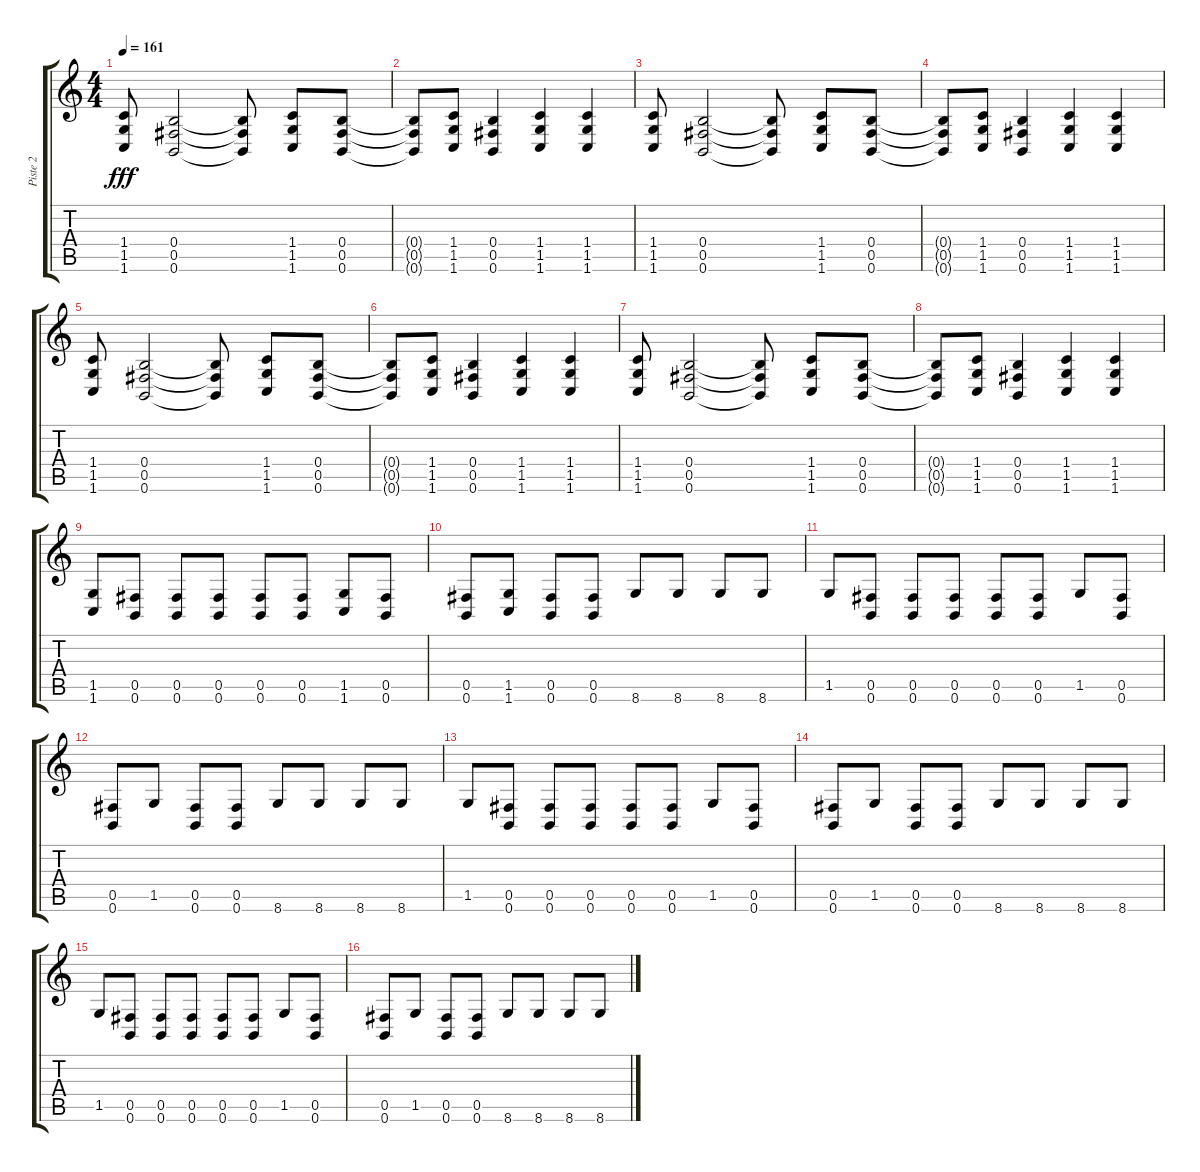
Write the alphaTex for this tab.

\track ("Piste 2" "Piste 2") {instrument distortionguitar}
\staff {score tabs}
\tuning (Db4 Ab3 E3 B2 Gb2 B1) {hide}
\ts (4 4)
\tempo 161
\clef g2
\ks c
(1.4 1.5 1.6).8{dy fff} (0.4 0.5 0.6).2 (0.4{t} 0.5{t} 0.6{t}).8 (1.4 1.5 1.6).8 (0.4 0.5 0.6).8 |
(0.4{t} 0.5{t} 0.6{t}).8 (1.4 1.5 1.6).8 (0.4 0.5 0.6).4 (1.4 1.5 1.6).4 (1.4 1.5 1.6).4 |
(1.4 1.5 1.6).8 (0.4 0.5 0.6).2 (0.4{t} 0.5{t} 0.6{t}).8 (1.4 1.5 1.6).8 (0.4 0.5 0.6).8 |
(0.4{t} 0.5{t} 0.6{t}).8 (1.4 1.5 1.6).8 (0.4 0.5 0.6).4 (1.4 1.5 1.6).4 (1.4 1.5 1.6).4 |
(1.4 1.5 1.6).8 (0.4 0.5 0.6).2 (0.4{t} 0.5{t} 0.6{t}).8 (1.4 1.5 1.6).8 (0.4 0.5 0.6).8 |
(0.4{t} 0.5{t} 0.6{t}).8 (1.4 1.5 1.6).8 (0.4 0.5 0.6).4 (1.4 1.5 1.6).4 (1.4 1.5 1.6).4 |
(1.4 1.5 1.6).8 (0.4 0.5 0.6).2 (0.4{t} 0.5{t} 0.6{t}).8 (1.4 1.5 1.6).8 (0.4 0.5 0.6).8 |
(0.4{t} 0.5{t} 0.6{t}).8 (1.4 1.5 1.6).8 (0.4 0.5 0.6).4 (1.4 1.5 1.6).4 (1.4 1.5 1.6).4 |
(1.5 1.6).8 (0.5 0.6).8 (0.5 0.6).8 (0.5 0.6).8 (0.5 0.6).8 (0.5 0.6).8 (1.5 1.6).8 (0.5 0.6).8 |
(0.5 0.6).8 (1.5 1.6).8 (0.5 0.6).8 (0.5 0.6).8 8.6.8 8.6.8 8.6.8 8.6.8 |
1.5.8 (0.5 0.6).8 (0.5 0.6).8 (0.5 0.6).8 (0.5 0.6).8 (0.5 0.6).8 1.5.8 (0.5 0.6).8 |
(0.5 0.6).8 1.5.8 (0.5 0.6).8 (0.5 0.6).8 8.6.8 8.6.8 8.6.8 8.6.8 |
1.5.8 (0.5 0.6).8 (0.5 0.6).8 (0.5 0.6).8 (0.5 0.6).8 (0.5 0.6).8 1.5.8 (0.5 0.6).8 |
(0.5 0.6).8 1.5.8 (0.5 0.6).8 (0.5 0.6).8 8.6.8 8.6.8 8.6.8 8.6.8 |
1.5.8 (0.5 0.6).8 (0.5 0.6).8 (0.5 0.6).8 (0.5 0.6).8 (0.5 0.6).8 1.5.8 (0.5 0.6).8 |
(0.5 0.6).8 1.5.8 (0.5 0.6).8 (0.5 0.6).8 8.6.8 8.6.8 8.6.8 8.6.8
